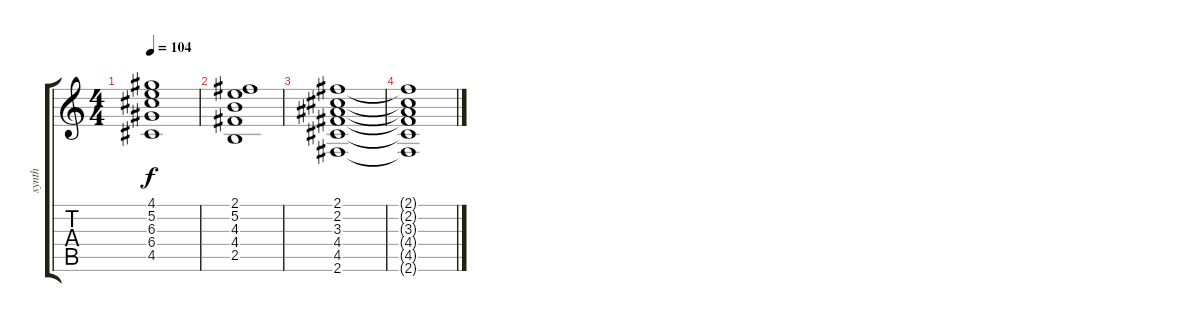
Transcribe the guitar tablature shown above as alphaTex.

\track ("synth" "synth") {instrument distortionguitar}
\staff {score tabs}
\tuning (E4 B3 G3 D3 A2 E2) {hide}
\ts (4 4)
\tempo 104
\clef g2
\ks c
(4.1 5.2 6.3 6.4 4.5).1{dy f} |
(2.1 5.2 4.3 4.4 2.5).1 |
(2.1 2.2 3.3 4.4 4.5 2.6).1 |
(2.1{t} 2.2{t} 3.3{t} 4.4{t} 4.5{t} 2.6{t}).1
